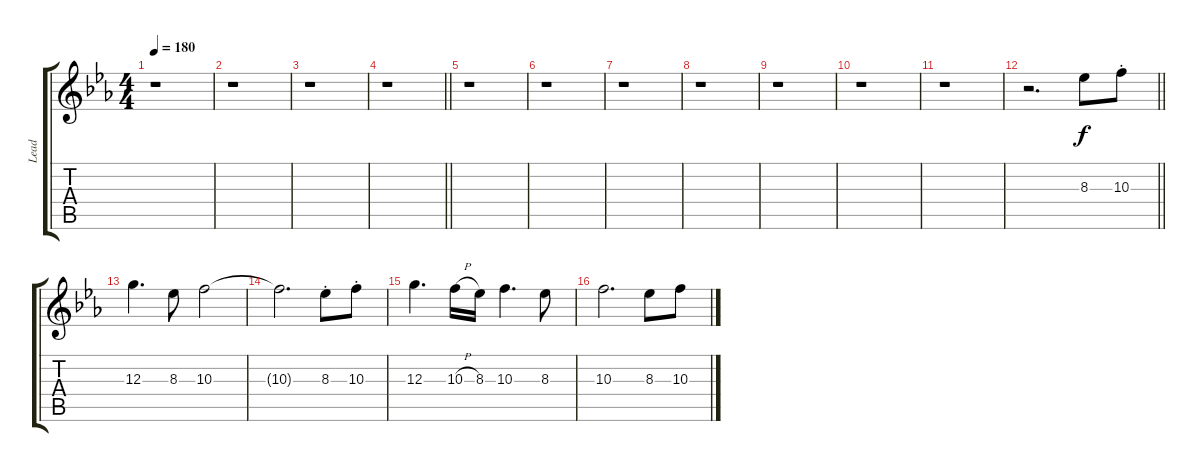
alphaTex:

\track ("Lead" "Lead") {instrument overdrivenguitar}
\staff {score tabs}
\tuning (E4 B3 G3 D3 A2 E2) {hide}
\ts (4 4)
\tempo 180
\clef g2
\ks eb
r.1{dy f instrument overdrivenguitar} |
r.1 |
r.1 |
\barLineRight lightlight
r.1 |
\section ("" "")
r.1 |
r.1 |
r.1 |
r.1 |
r.1 |
r.1 |
r.1 |
\barLineRight lightlight
r.2{d} 8.3.8 10.3{st}.8 |
\section ("" "")
12.3.4{d} 8.3.8 10.3.2 |
10.3{t}.2{d} 8.3{st}.8 10.3{st}.8 |
12.3.4{d} 10.3{h}.16 8.3.16 10.3.4{d} 8.3.8 |
10.3.2{d} 8.3.8 10.3.8
